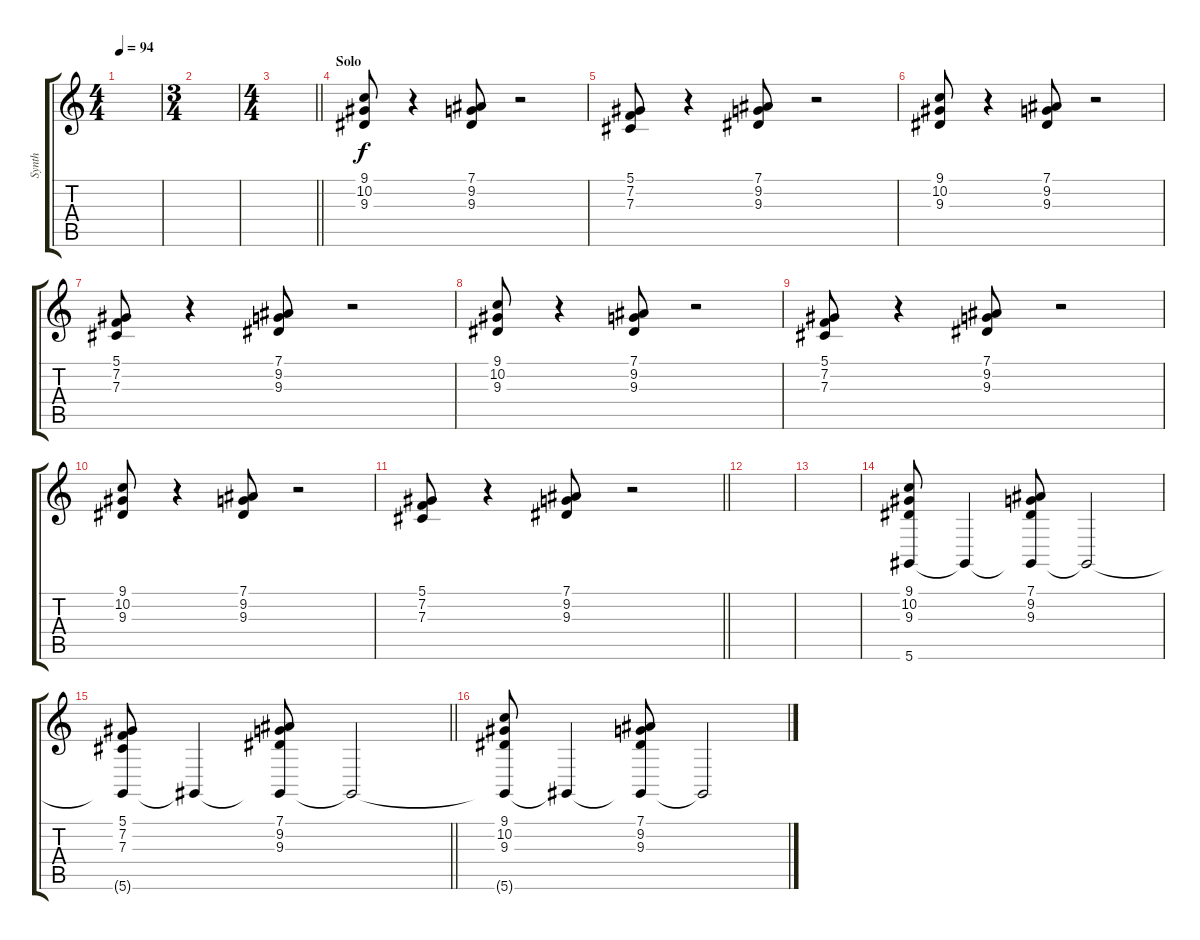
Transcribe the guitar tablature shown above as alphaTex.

\track ("Synth" "Synth") {instrument fx8scifi}
\staff {score tabs}
\tuning (Eb4 Bb3 Gb3 Db3 Ab2 Eb2) {hide}
\ts (4 4)
\tempo 94
\clef g2
\ks c
|
\ts (3 4)
|
\ts (4 4)
\barLineRight lightlight
|
\section ("" "Solo")
(9.1 10.2 9.3).8 r.4 (7.1 9.2 9.3).8 r.2 |
(5.1 7.2 7.3).8 r.4 (7.1 9.2 9.3).8 r.2 |
(9.1 10.2 9.3).8 r.4 (7.1 9.2 9.3).8 r.2 |
(5.1 7.2 7.3).8 r.4 (7.1 9.2 9.3).8 r.2 |
(9.1 10.2 9.3).8 r.4 (7.1 9.2 9.3).8 r.2 |
(5.1 7.2 7.3).8 r.4 (7.1 9.2 9.3).8 r.2 |
(9.1 10.2 9.3).8 r.4 (7.1 9.2 9.3).8 r.2 |
\barLineRight lightlight
(5.1 7.2 7.3).8 r.4 (7.1 9.2 9.3).8 r.2 |
|
|
(9.1 10.2 9.3 5.6).8 5.6{t}.4 (7.1 9.2 9.3 5.6{t}).8 5.6{t}.2 |
\barLineRight lightlight
(5.1 7.2 7.3 5.6{t}).8 5.6{t}.4 (7.1 9.2 9.3 5.6{t}).8 5.6{t}.2 |
(9.1 10.2 9.3 5.6{t}).8 5.6{t}.4 (7.1 9.2 9.3 5.6{t}).8 5.6{t}.2
